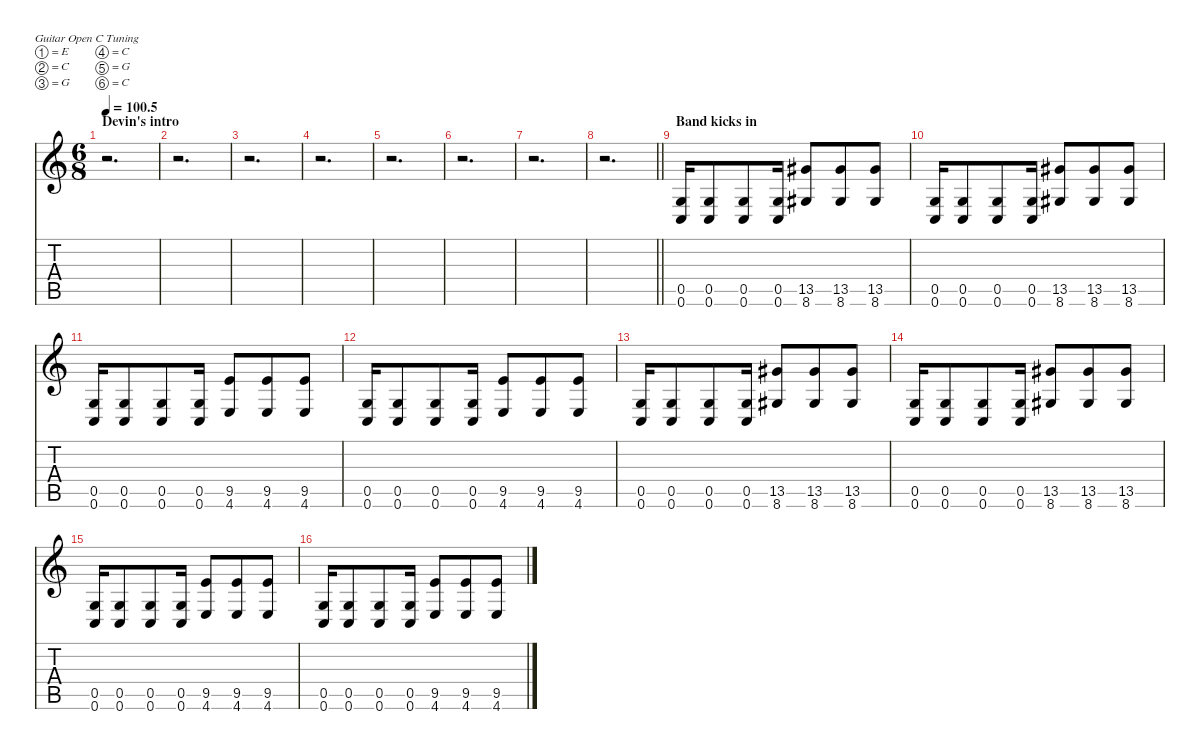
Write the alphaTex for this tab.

\defaultSystemsLayout 4
\hideDynamics
\bracketExtendMode nobrackets
\singleTrackTrackNamePolicy hidden
\multiTrackTrackNamePolicy hidden
\firstSystemTrackNameMode fullname
\firstSystemTrackNameOrientation horizontal
\otherSystemsTrackNameOrientation horizontal
\track ("Guitar II (secondary guitar)" "dist.guit.") {instrument distortionguitar}
\staff {score tabs}
\tuning (E4 C4 G3 C3 G2 C2)
\ts (6 8)
\beaming (8 3 3)
\section ("" "Devin's intro")
\tempo
100.5
\accidentals auto
\clef g2
\ottava regular
\simile none
\ks c
r.2{d dy f instrument distortionguitar beam Down} |
r.2{d beam Down} |
r.2{d beam Down} |
r.2{d beam Down} |
r.2{d beam Down} |
r.2{d beam Down} |
r.2{d beam Down} |
\barLineRight lightlight
r.2{d beam Down} |
\section ("" "Band kicks in")
(0.5 0.6).16{beam Up} (0.5 0.6).8{beam Up} (0.5 0.6).8{beam Up} (0.5 0.6).16{beam Up} (13.5{acc #} 8.6{acc #}).8{beam Up} (13.5{acc #} 8.6{acc #}).8{beam Up} (13.5{acc #} 8.6{acc #}).8{beam Up} |
(0.5 0.6).16{beam Up} (0.5 0.6).8{beam Up} (0.5 0.6).8{beam Up} (0.5 0.6).16{beam Up} (13.5{acc #} 8.6{acc #}).8{beam Up} (13.5{acc #} 8.6{acc #}).8{beam Up} (13.5{acc #} 8.6{acc #}).8{beam Up} |
(0.5 0.6).16{beam Up} (0.5 0.6).8{beam Up} (0.5 0.6).8{beam Up} (0.5 0.6).16{beam Up} (9.5 4.6).8{beam Up} (9.5 4.6).8{beam Up} (9.5 4.6).8{beam Up} |
(0.5 0.6).16{beam Up} (0.5 0.6).8{beam Up} (0.5 0.6).8{beam Up} (0.5 0.6).16{beam Up} (9.5 4.6).8{beam Up} (9.5 4.6).8{beam Up} (9.5 4.6).8{beam Up} |
(0.5 0.6).16{beam Up} (0.5 0.6).8{beam Up} (0.5 0.6).8{beam Up} (0.5 0.6).16{beam Up} (13.5{acc #} 8.6{acc #}).8{beam Up} (13.5{acc #} 8.6{acc #}).8{beam Up} (13.5{acc #} 8.6{acc #}).8{beam Up} |
(0.5 0.6).16{beam Up} (0.5 0.6).8{beam Up} (0.5 0.6).8{beam Up} (0.5 0.6).16{beam Up} (13.5{acc #} 8.6{acc #}).8{beam Up} (13.5{acc #} 8.6{acc #}).8{beam Up} (13.5{acc #} 8.6{acc #}).8{beam Up} |
(0.5 0.6).16{beam Up} (0.5 0.6).8{beam Up} (0.5 0.6).8{beam Up} (0.5 0.6).16{beam Up} (9.5 4.6).8{beam Up} (9.5 4.6).8{beam Up} (9.5 4.6).8{beam Up} |
(0.5 0.6).16{beam Up} (0.5 0.6).8{beam Up} (0.5 0.6).8{beam Up} (0.5 0.6).16{beam Up} (9.5 4.6).8{beam Up} (9.5 4.6).8{beam Up} (9.5 4.6).8{beam Up}
